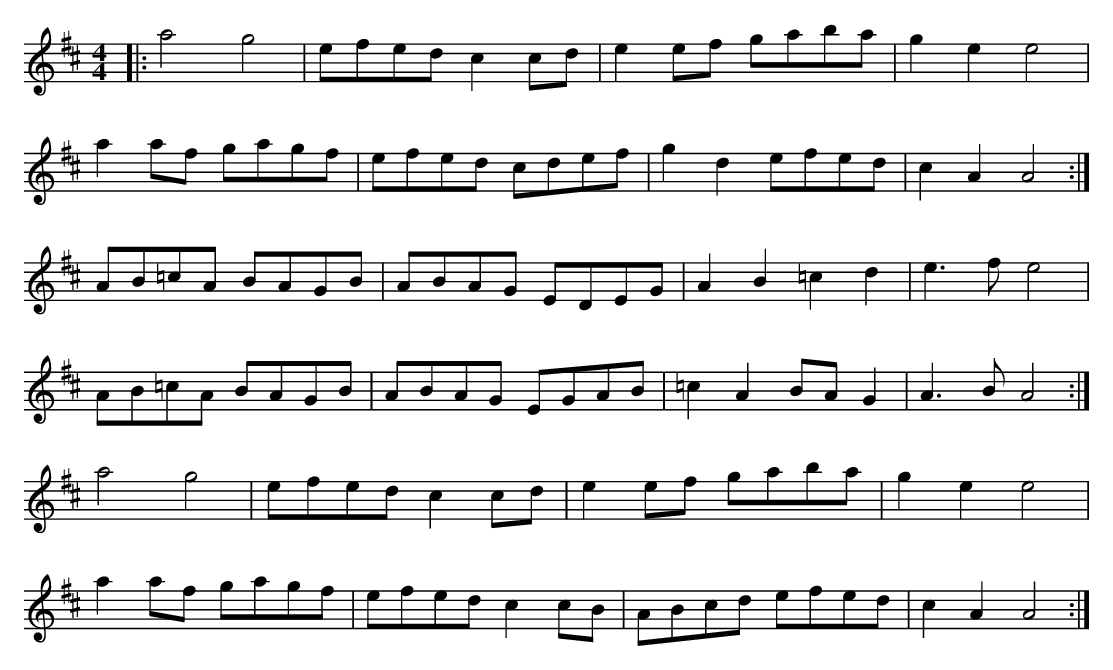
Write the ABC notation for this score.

X:1
M:4/4
K:Amix
|:a4g4|efed c2 cd|e2 ef gaba|g2 e2 e4|
a2af gagf|efed cdef|g2d2 efed|c2A2A4:|
AB=cA BAGB|ABAG EDEG|A2B2=c2d2|e3f e4|
AB=cA BAGB|ABAG EGAB|=c2A2 BAG2|A3B A4:|
a4g4|efed c2 cd|e2 ef gaba|g2 e2 e4|
a2af gagf|efed c2cB|ABcd efed|c2A2A4:|
